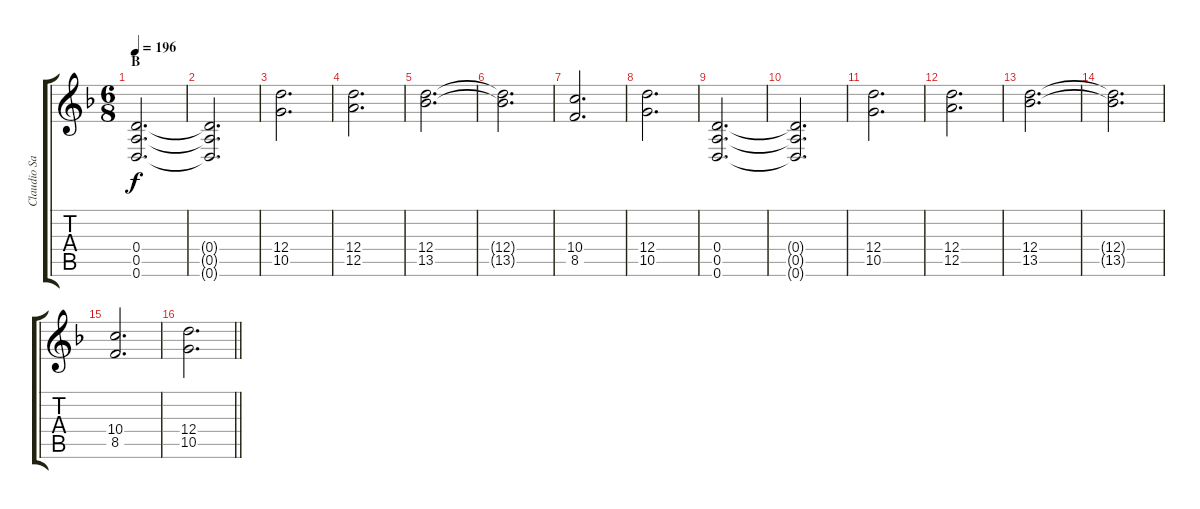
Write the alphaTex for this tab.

\track ("Claudio Sanchez - Guitar" "Claudio Sa") {instrument distortionguitar}
\staff {score tabs}
\tuning (E4 B3 G3 D3 A2 D2) {hide}
\ts (6 8)
\section ("" "B")
\tempo 196
\clef g2
\ks f
(0.4 0.5 0.6).2{d dy f} |
(0.4{t} 0.5{t} 0.6{t}).2{d} |
(12.4 10.5).2{d} |
(12.4 12.5).2{d} |
(12.4 13.5).2{d} |
(12.4{t} 13.5{t}).2{d} |
(10.4 8.5).2{d} |
(12.4 10.5).2{d} |
(0.4 0.5 0.6).2{d} |
(0.4{t} 0.5{t} 0.6{t}).2{d} |
(12.4 10.5).2{d} |
(12.4 12.5).2{d} |
(12.4 13.5).2{d} |
(12.4{t} 13.5{t}).2{d} |
(10.4 8.5).2{d} |
\barLineRight lightlight
(12.4 10.5).2{d}
